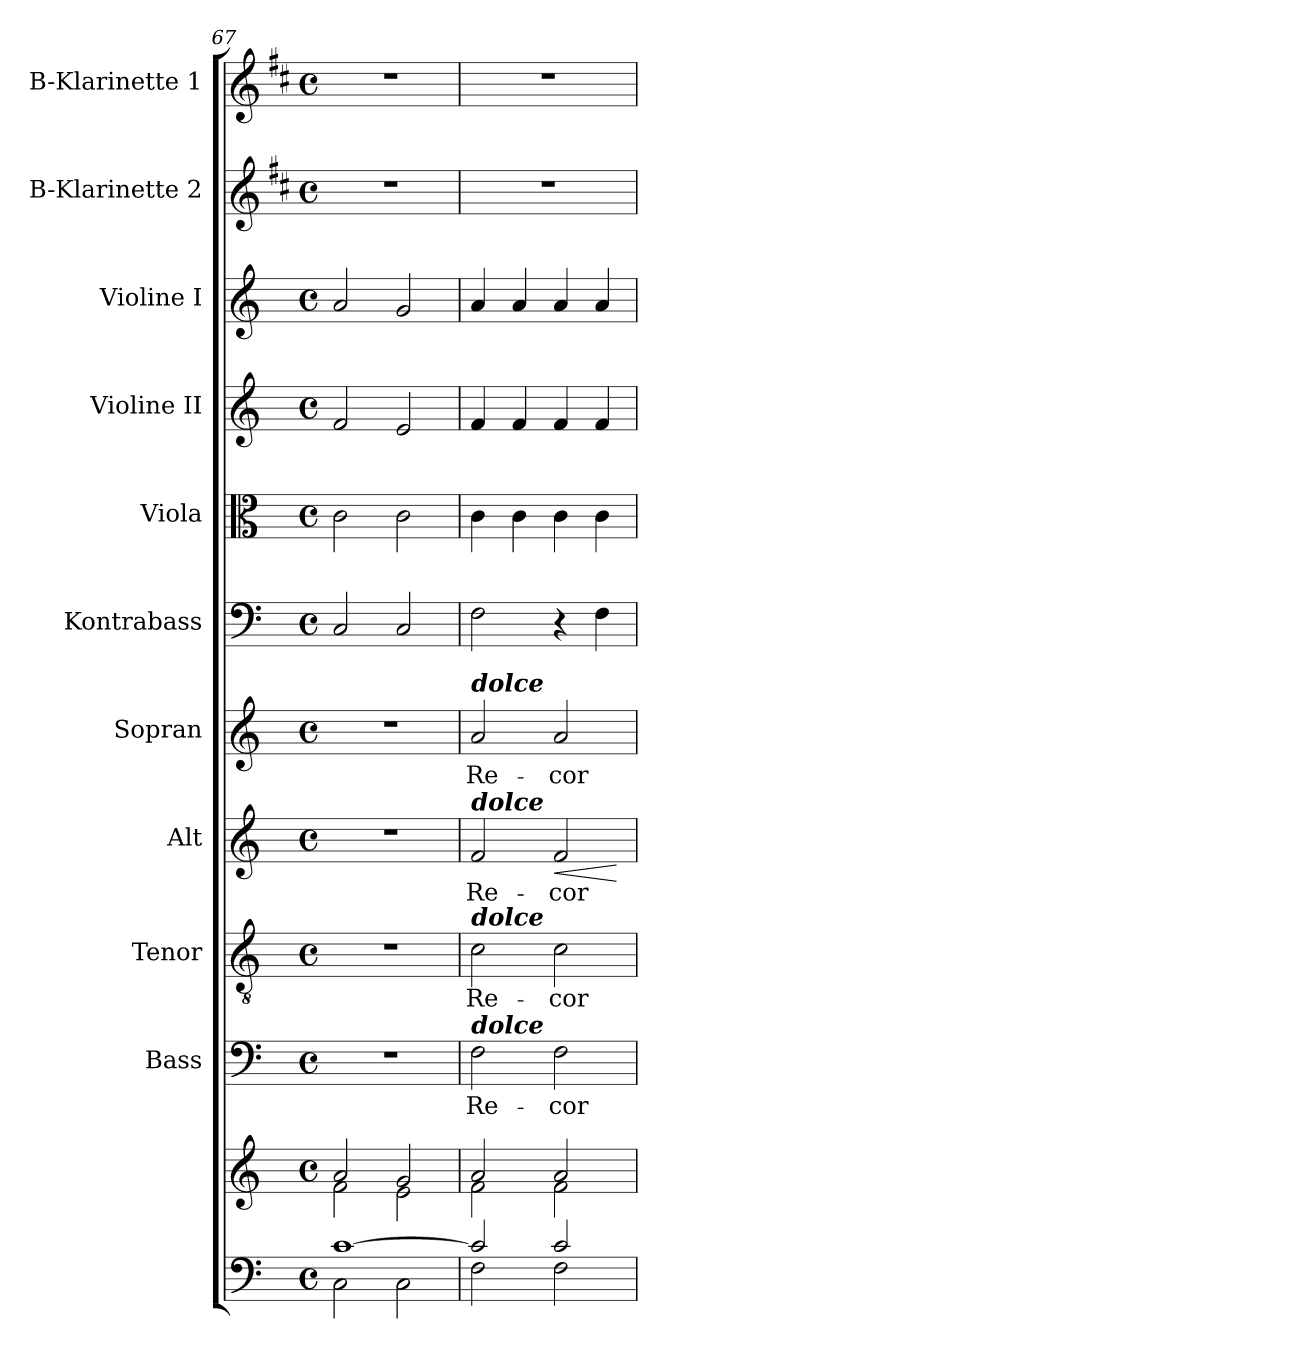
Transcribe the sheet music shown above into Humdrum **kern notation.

**kern	**kern	**kern	**text	**kern	**text	**kern	**text	**dynam	**kern	**text	**kern	**kern	**kern	**kern	**kern	**kern
*part11	*part11	*part10	*part10	*part9	*part9	*part8	*part8	*part8	*part7	*part7	*part6	*part5	*part4	*part3	*part2	*part1
*staff12	*staff11	*staff10	*staff10	*staff9	*staff9	*staff8	*staff8	*staff8	*staff7	*staff7	*staff6	*staff5	*staff4	*staff3	*staff2	*staff1
*	*	*I"Bass	*	*I"Tenor	*	*I"Alt	*	*	*I"Sopran	*	*I"Kontrabass	*I"Viola	*I"Violine II	*I"Violine I	*I"B-Klarinette 2	*I"B-Klarinette 1
*	*	*I'B.	*	*I'T.	*	*I'A.	*	*	*I'S.	*	*I'Kb.	*I'Vla.	*I'Vl. II	*I'Vl. I	*I'B Kl. 2	*I'B Kl. 1
!!LO:PB:g=z
*clefF4	*clefG2	*clefF4	*	*clefGv2	*	*clefG2	*	*	*clefG2	*	*clefF4	*clefC3	*clefG2	*clefG2	*clefG2	*clefG2
*	*	*	*	*	*	*	*	*	*	*	*ITrd7c12	*	*	*	*ITrd1c2	*ITrd1c2
*k[]	*k[]	*k[]	*	*k[]	*	*k[]	*	*	*k[]	*	*k[]	*k[]	*k[]	*k[]	*k[]	*k[]
*C:	*C:	*C:	*	*C:	*	*C:	*	*	*C:	*	*C:	*C:	*C:	*C:	*C:	*C:
*M4/4	*M4/4	*M4/4	*	*M4/4	*	*M4/4	*	*	*M4/4	*	*M4/4	*M4/4	*M4/4	*M4/4	*M4/4	*M4/4
*met(c)	*met(c)	*met(c)	*	*met(c)	*	*met(c)	*	*	*met(c)	*	*met(c)	*met(c)	*met(c)	*met(c)	*met(c)	*met(c)
=67	=67	=67	=67	=67	=67	=67	=67	=67	=67	=67	=67	=67	=67	=67	=67	=67
*^	*^	*	*	*	*	*	*	*	*	*	*	*	*	*	*	*
[>1c	2C\	2a/	2f\	1r	.	1r	.	1r	.	.	1r	.	2CC/	2c\	2f/	2a/	1r	1r
.	2C\	2g/	2e\	.	.	.	.	.	.	.	.	.	2CC/	2c\	2e/	2g/	.	.
=68	=68	=68	=68	=68	=68	=68	=68	=68	=68	=68	=68	=68	=68	=68	=68	=68	=68	=68
!	!	!	!	!	!	!	!	!	!	!	!LO:TX:a:Bi:t=dolce	!	!	!	!	!	!	!
!	!	!	!	!	!	!	!	!LO:TX:a:Bi:t=dolce	!	!	!	!	!	!	!	!	!	!
!	!	!	!	!	!	!LO:TX:a:Bi:t=dolce	!	!	!	!	!	!	!	!	!	!	!	!
!	!	!	!	!LO:TX:a:Bi:t=dolce	!	!	!	!	!	!	!	!	!	!	!	!	!	!
!	!	!	!	!	!LO:LY:b	!	!LO:LY:b	!	!LO:LY:b	!	!	!LO:LY:b	!	!	!	!	!	!
2c/]	2F\	2a/	2f\	2F\	Re-	2c\	Re-	2f/	Re-	.	2a/	Re-	2FF\	4c\	4f/	4a/	1r	1r
.	.	.	.	.	.	.	.	.	.	.	.	.	.	4c\	4f/	4a/	.	.
!	!	!	!	!	!LO:LY:b	!	!LO:LY:b	!	!LO:LY:b	!LO:HP:b	!	!LO:LY:b	!	!	!	!	!	!
2c/	2F\	2a/	2f\	2F\	-cor-	2c\	-cor-	2f/	-cor-	<	2a/	-cor-	4r	4c\	4f/	4a/	.	.
.	.	.	.	.	.	.	.	.	.	.	.	.	4FF\	4c\	4f/	4a/	.	.
*v	*v	*	*	*	*	*	*	*	*	*	*	*	*	*	*	*	*	*
*	*v	*v	*	*	*	*	*	*	*	*	*	*	*	*	*	*	*
.	.	.	.	.	.	.	.	[	.	.	.	.	.	.	.	.
=	=	=	=	=	=	=	=	=	=	=	=	=	=	=	=	=
*-	*-	*-	*-	*-	*-	*-	*-	*-	*-	*-	*-	*-	*-	*-	*-	*-
